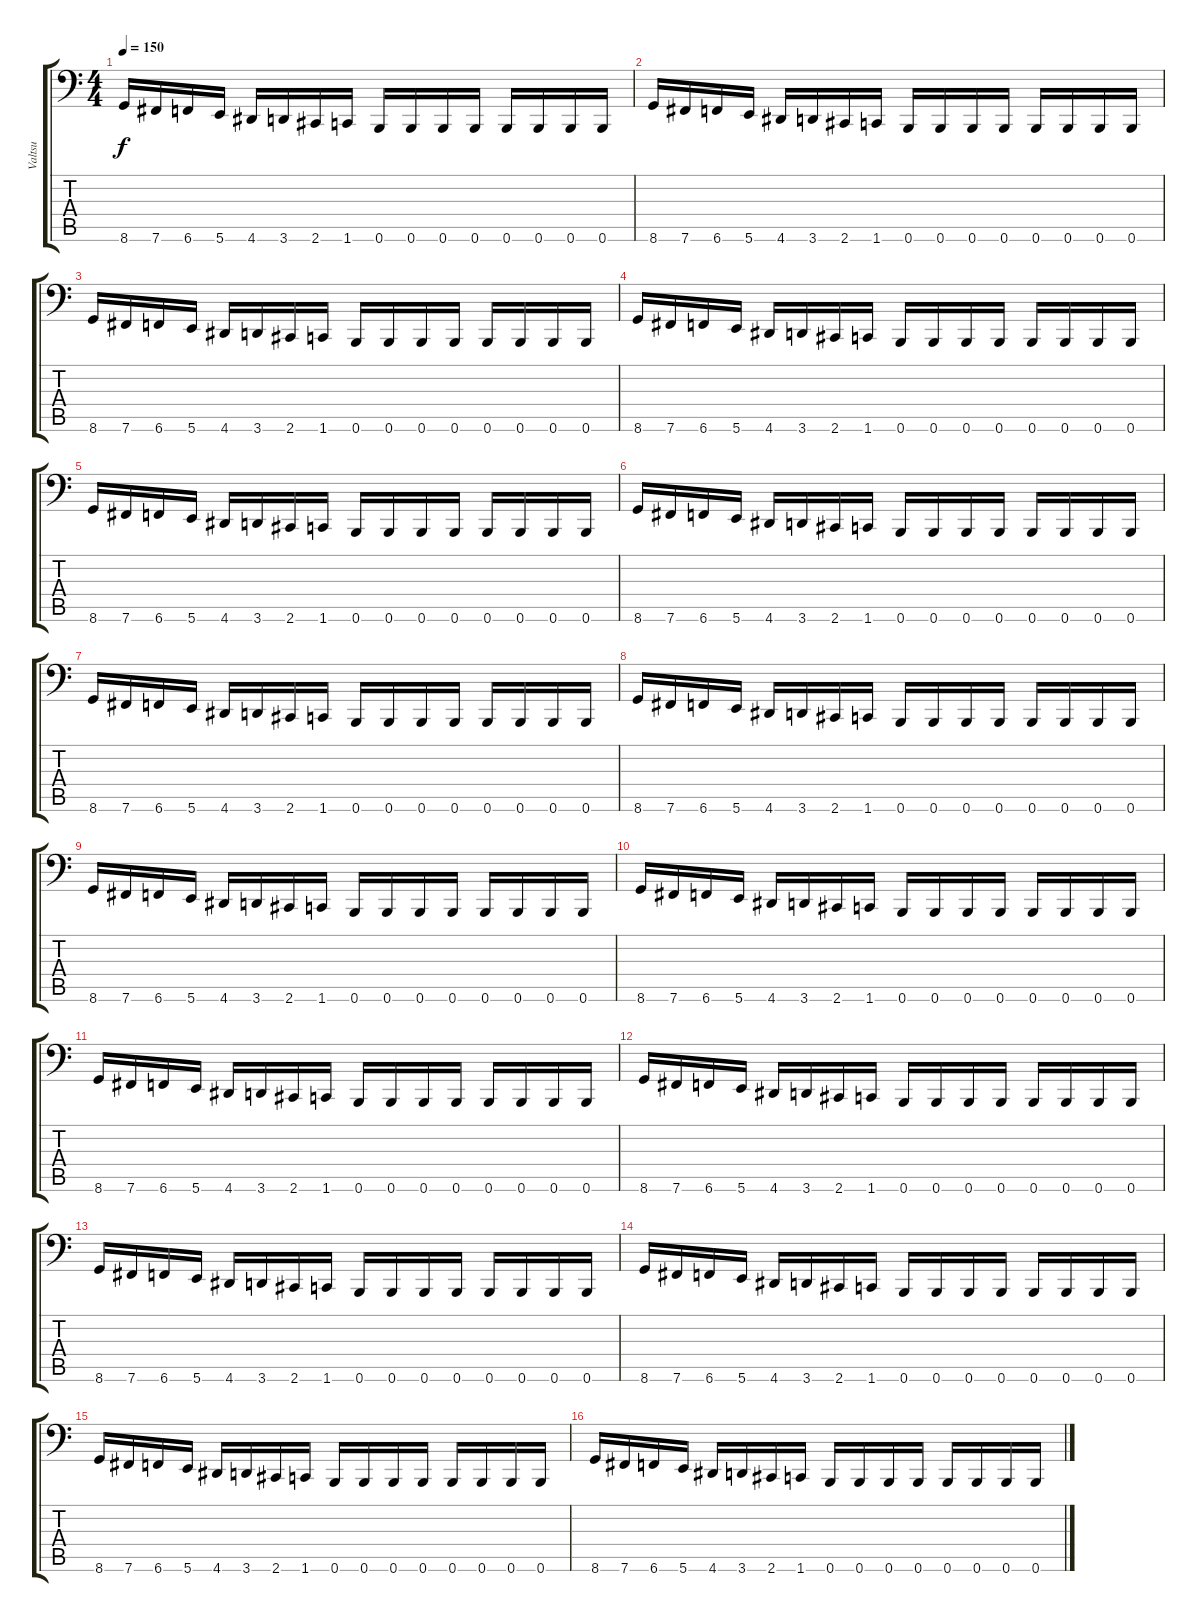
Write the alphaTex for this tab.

\track ("Valtsu" "Valtsu") {instrument slapbass2}
\staff {score tabs}
\tuning (C3 G2 D2 A1 E1 B0) {hide}
\ts (4 4)
\tempo 150
\clef f4
\ks c
8.6.16{dy f} 7.6.16 6.6.16 5.6.16 4.6.16 3.6.16 2.6.16 1.6.16 0.6.16 0.6.16 0.6.16 0.6.16 0.6.16 0.6.16 0.6.16 0.6.16 |
8.6.16 7.6.16 6.6.16 5.6.16 4.6.16 3.6.16 2.6.16 1.6.16 0.6.16 0.6.16 0.6.16 0.6.16 0.6.16 0.6.16 0.6.16 0.6.16 |
8.6.16 7.6.16 6.6.16 5.6.16 4.6.16 3.6.16 2.6.16 1.6.16 0.6.16 0.6.16 0.6.16 0.6.16 0.6.16 0.6.16 0.6.16 0.6.16 |
8.6.16 7.6.16 6.6.16 5.6.16 4.6.16 3.6.16 2.6.16 1.6.16 0.6.16 0.6.16 0.6.16 0.6.16 0.6.16 0.6.16 0.6.16 0.6.16 |
8.6.16 7.6.16 6.6.16 5.6.16 4.6.16 3.6.16 2.6.16 1.6.16 0.6.16 0.6.16 0.6.16 0.6.16 0.6.16 0.6.16 0.6.16 0.6.16 |
8.6.16 7.6.16 6.6.16 5.6.16 4.6.16 3.6.16 2.6.16 1.6.16 0.6.16 0.6.16 0.6.16 0.6.16 0.6.16 0.6.16 0.6.16 0.6.16 |
8.6.16 7.6.16 6.6.16 5.6.16 4.6.16 3.6.16 2.6.16 1.6.16 0.6.16 0.6.16 0.6.16 0.6.16 0.6.16 0.6.16 0.6.16 0.6.16 |
8.6.16 7.6.16 6.6.16 5.6.16 4.6.16 3.6.16 2.6.16 1.6.16 0.6.16 0.6.16 0.6.16 0.6.16 0.6.16 0.6.16 0.6.16 0.6.16 |
8.6.16 7.6.16 6.6.16 5.6.16 4.6.16 3.6.16 2.6.16 1.6.16 0.6.16 0.6.16 0.6.16 0.6.16 0.6.16 0.6.16 0.6.16 0.6.16 |
8.6.16 7.6.16 6.6.16 5.6.16 4.6.16 3.6.16 2.6.16 1.6.16 0.6.16 0.6.16 0.6.16 0.6.16 0.6.16 0.6.16 0.6.16 0.6.16 |
8.6.16 7.6.16 6.6.16 5.6.16 4.6.16 3.6.16 2.6.16 1.6.16 0.6.16 0.6.16 0.6.16 0.6.16 0.6.16 0.6.16 0.6.16 0.6.16 |
8.6.16 7.6.16 6.6.16 5.6.16 4.6.16 3.6.16 2.6.16 1.6.16 0.6.16 0.6.16 0.6.16 0.6.16 0.6.16 0.6.16 0.6.16 0.6.16 |
8.6.16 7.6.16 6.6.16 5.6.16 4.6.16 3.6.16 2.6.16 1.6.16 0.6.16 0.6.16 0.6.16 0.6.16 0.6.16 0.6.16 0.6.16 0.6.16 |
8.6.16 7.6.16 6.6.16 5.6.16 4.6.16 3.6.16 2.6.16 1.6.16 0.6.16 0.6.16 0.6.16 0.6.16 0.6.16 0.6.16 0.6.16 0.6.16 |
8.6.16 7.6.16 6.6.16 5.6.16 4.6.16 3.6.16 2.6.16 1.6.16 0.6.16 0.6.16 0.6.16 0.6.16 0.6.16 0.6.16 0.6.16 0.6.16 |
8.6.16 7.6.16 6.6.16 5.6.16 4.6.16 3.6.16 2.6.16 1.6.16 0.6.16 0.6.16 0.6.16 0.6.16 0.6.16 0.6.16 0.6.16 0.6.16
